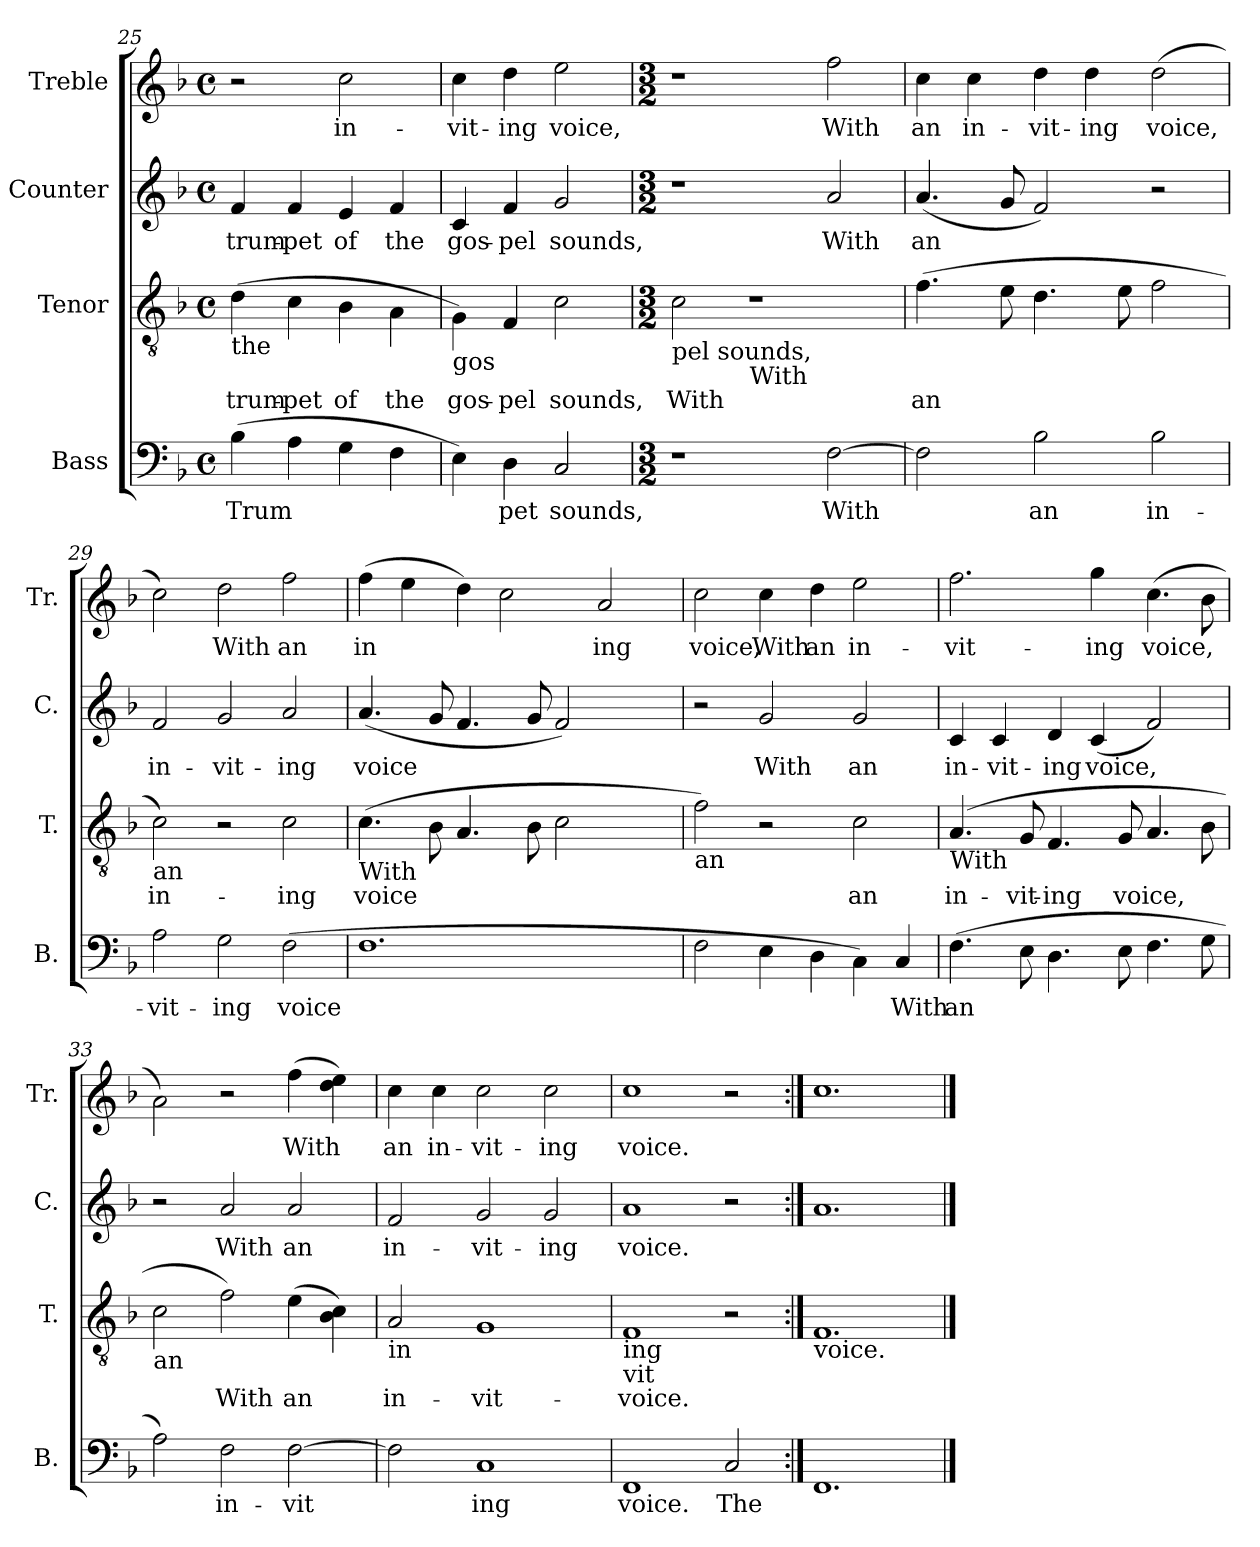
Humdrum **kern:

**kern	**text	**kern	**text	**kern	**text	**kern	**text
*part4	*part4	*part3	*part3	*part2	*part2	*part1	*part1
*staff4	*staff4	*staff3	*staff3	*staff2	*staff2	*staff1	*staff1
*I"Bass	*	*I"Tenor	*	*I"Counter	*	*I"Treble	*
*I'B.	*	*I'T.	*	*I'C.	*	*I'Tr.	*
!!LO:PB:g=z
*clefF4	*	*clefGv2	*	*clefG2	*	*clefG2	*
*k[b-]	*	*k[b-]	*	*k[b-]	*	*k[b-]	*
*F:	*	*F:	*	*F:	*	*F:	*
*M4/4	*	*M4/4	*	*M4/4	*	*M4/4	*
*met(c)	*	*met(c)	*	*met(c)	*	*met(c)	*
=25	=25	=25	=25	=25	=25	=25	=25
!	!	!LO:TX:b:t=the	!	!	!	!	!
!	!LO:LY:b	!	!LO:LY:a:rj	!	!LO:LY:b:rj	!	!
(>4B-\	Trum	(>4d\	trum-	4f/	trum-	2r	.
!	!LO:LY:b	!	!LO:LY:a:rj	!	!LO:LY:b:rj	!	!
4A\	.	4c\	-pet	4f/	-pet	.	.
!	!LO:LY:b	!	!LO:LY:a:rj	!	!LO:LY:b:rj	!	!LO:LY:b:rj
4G\	.	4B-\	of	4e/	of	2cc\	in-
!	!LO:LY:b	!	!LO:LY:a:rj	!	!LO:LY:b:rj	!	!
4F\	.	4A\	the	4f/	the	.	.
=26	=26	=26	=26	=26	=26	=26	=26
!	!	!LO:TX:b:t=gos	!	!	!	!	!
!	!LO:LY:b	!	!LO:LY:a:rj	!	!LO:LY:b:rj	!	!LO:LY:b:rj
4E\)	.	4G\)	gos-	4c/	gos-	4cc\	-vit-
!	!LO:LY:b	!	!LO:LY:a:rj	!	!LO:LY:b:rj	!	!LO:LY:b:rj
4D\	pet	4F/	-pel	4f/	-pel	4dd\	-ing
!	!LO:LY:b	!	!LO:LY:a:rj	!	!LO:LY:b:rj	!	!LO:LY:b:rj
2C/	sounds,	2c\	sounds,	2g/	sounds,	2ee\	voice,
=27	=27	=27	=27	=27	=27	=27	=27
*M3/2	*	*M3/2	*	*M3/2	*	*M3/2	*
!	!	!LO:TX:b:t=pel sounds,	!	!	!	!	!
!	!	!	!LO:LY:a:rj	!	!	!	!
1r	.	2c\	With	1r	.	1r	.
!	!	!LO:TX:b:t=With	!	!	!	!	!
.	.	1r	.	.	.	.	.
!	!LO:LY:b	!	!	!	!LO:LY:b:rj	!	!LO:LY:b:rj
[>2F\	With	.	.	2a/	With	2ff\	With
=28	=28	=28	=28	=28	=28	=28	=28
!	!LO:LY:b	!	!LO:LY:a:rj	!	!LO:LY:b:rj	!	!LO:LY:b:rj
2F\]	.	(>4.f\	an	(<4.a/	an	4cc\	an
!	!	!	!	!	!	!	!LO:LY:b:rj
.	.	.	.	.	.	4cc\	in-
!	!	!	!LO:LY:a:rj	!	!LO:LY:b:rj	!	!
.	.	8e\	.	8g/	.	.	.
!	!LO:LY:b	!	!LO:LY:a:rj	!	!LO:LY:b:rj	!	!LO:LY:b:rj
2B-\	an	4.d\	.	2f/)	.	4dd\	-vit-
!	!	!	!	!	!	!	!LO:LY:b:rj
.	.	.	.	.	.	4dd\	-ing
!	!	!	!LO:LY:a:rj	!	!	!	!
.	.	8e\	.	.	.	.	.
!	!LO:LY:b	!	!LO:LY:a:rj	!	!	!	!LO:LY:b:rj
2B-\	in-	2f\	.	2r	.	(>2dd\	voice,
=29	=29	=29	=29	=29	=29	=29	=29
!	!	!LO:TX:b:t=an	!	!	!	!	!
!	!LO:LY:b	!	!LO:LY:a:rj	!	!LO:LY:b:rj	!	!LO:LY:b:rj
2A\	-vit-	2c\)	in-	2f/	in-	2cc\)	.
!	!LO:LY:b	!	!	!	!LO:LY:b:rj	!	!LO:LY:b:rj
2G\	-ing	2r	.	2g/	-vit-	2dd\	With
!	!LO:LY:b	!	!LO:LY:a:rj	!	!LO:LY:b:rj	!	!LO:LY:b:rj
(>2F\	voice	2c\	-ing	2a/	-ing	2ff\	an
=30	=30	=30	=30	=30	=30	=30	=30
!	!	!LO:TX:b:t=With	!	!	!	!	!
!	!LO:LY:b	!	!LO:LY:a:rj	!	!LO:LY:b:rj	!	!LO:LY:b:rj
1.F	.	(>4.c\	voice	(<4.a/	voice	(>4ff\	in-
.	.	.	.	.	.	4ee>\	.
!	!	!	!LO:LY:a:rj	!	!LO:LY:b:rj	!	!
.	.	8B-\	.	8g/	.	.	.
!	!	!	!LO:LY:a:rj	!	!LO:LY:b:rj	!	!LO:LY:b:rj
.	.	4.A/	.	4.f/	.	4dd\)	--
.	.	.	.	.	.	2cc\	.
!	!	!	!LO:LY:a:rj	!	!LO:LY:b:rj	!	!
.	.	8B-\	.	8g/	.	.	.
!	!	!	!LO:LY:a:rj	!	!LO:LY:b:rj	!	!
.	.	2c\	.	2f/)	.	.	.
!	!	!	!	!	!	!	!LO:LY:b:rj
.	.	.	.	.	.	2a/	-ing
4ryy	.	4ryy	.	4ryy	.	.	.
!!LO:LB:g=z
=31	=31	=31	=31	=31	=31	=31	=31
!	!	!LO:TX:b:t=an	!	!	!	!	!
!	!LO:LY:b	!	!LO:LY:a:rj	!	!	!	!LO:LY:b:rj
2F\	.	2f\)	.	2r	.	2cc\	voice,
!	!LO:LY:b	!	!	!	!LO:LY:b:rj	!	!LO:LY:b:rj
4E\	.	2r	.	2g/	With	4cc\	With
!	!LO:LY:b	!	!	!	!	!	!LO:LY:b:rj
4D\	.	.	.	.	.	4dd\	an
!	!LO:LY:b	!	!LO:LY:a:rj	!	!LO:LY:b:rj	!	!LO:LY:b:rj
4C\)	.	2c\	an	2g/	an	2ee\	in-
!	!LO:LY:b	!	!	!	!	!	!
4C/	With	.	.	.	.	.	.
=32	=32	=32	=32	=32	=32	=32	=32
!	!	!LO:TX:b:t=With	!	!	!	!	!
!	!LO:LY:b	!	!LO:LY:a:rj	!	!LO:LY:b:rj	!	!LO:LY:b:rj
(>4.F\	an	(<4.A/	in-	4c/	in-	2.ff\	-vit-
!	!	!	!	!	!LO:LY:b:rj	!	!
.	.	.	.	4c/	-vit-	.	.
!	!LO:LY:b	!	!LO:LY:a:rj	!	!	!	!
8E\	.	8G/	-vit-	.	.	.	.
!	!LO:LY:b	!	!LO:LY:a:rj	!	!LO:LY:b:rj	!	!
4.D\	.	4.F/	-ing	4d/	-ing	.	.
!	!	!	!	!	!LO:LY:b:rj	!	!LO:LY:b:rj
.	.	.	.	(<4c/	voice,	4gg\	-ing
!	!LO:LY:b	!	!LO:LY:a:rj	!	!	!	!
8E\	.	8G/	voice,	.	.	.	.
!	!LO:LY:b	!	!LO:LY:a:rj	!	!LO:LY:b:rj	!	!LO:LY:b:rj
4.F\	.	4.A/	.	2f/)	.	(>4.cc\	voice,
!	!LO:LY:b	!	!LO:LY:a:rj	!	!	!	!LO:LY:b:rj
8G\	.	8B-\	.	.	.	8b-\	.
=33	=33	=33	=33	=33	=33	=33	=33
!	!	!LO:TX:b:t=an	!	!	!	!	!
!	!LO:LY:b	!	!LO:LY:a:rj	!	!	!	!LO:LY:b:rj
2A\)	.	2c\	.	2r	.	2a\)	.
!	!LO:LY:b	!	!LO:LY:a:rj	!	!LO:LY:b:rj	!	!
2F\	in-	2f\)	With	2a/	With	2r	.
!	!LO:LY:b	!	!LO:LY:a:rj	!	!LO:LY:b:rj	!	!LO:LY:b:rj
[>2F\	-vit-	(>4e\	an	2a/	an	(>4ff\	With
!	!	!	!LO:LY:a:rj	!	!	!	!LO:LY:b:rj
.	.	4c\> 4B-\>)	.	.	.	4ee\> 4dd\>)	.
=34	=34	=34	=34	=34	=34	=34	=34
!	!	!LO:TX:b:t=in	!	!	!	!	!
!	!LO:LY:b	!	!LO:LY:a:rj	!	!LO:LY:b:rj	!	!LO:LY:b:rj
2F\]	--	2A/	in-	2f/	in-	4cc\	an
!	!	!	!	!	!	!	!LO:LY:b:rj
.	.	.	.	.	.	4cc\	in-
!	!LO:LY:b	!	!LO:LY:a:rj	!	!LO:LY:b:rj	!	!LO:LY:b:rj
1C	-ing	1G	-vit-	2g/	-vit-	2cc\	-vit-
!	!	!	!	!	!LO:LY:b:rj	!	!LO:LY:b:rj
.	.	.	.	2g/	-ing	2cc\	-ing
=35	=35	=35	=35	=35	=35	=35	=35
!	!	!LO:TX:b:t=ing	!	!	!	!	!
!	!	!LO:TX:b:t=vit	!	!	!	!	!
!	!LO:LY:b	!	!LO:LY:a:rj	!	!LO:LY:b:rj	!	!LO:LY:b:rj
1FF	voice.	1F	-voice.	1a	voice.	1cc	voice.
!	!LO:LY:b	!	!	!	!	!	!
2C/	The	2r	.	2r	.	2r	.
=36:|!	=36:|!	=36:|!	=36:|!	=36:|!	=36:|!	=36:|!	=36:|!
!	!	!LO:TX:b:t=voice.	!	!	!	!	!
!	!LO:LY:b	!	!LO:LY:a:rj	!	!LO:LY:b:rj	!	!LO:LY:b:rj
1.FF	.	1.F	.	1.a	.	1.cc	.
==	==	==	==	==	==	==	==
*-	*-	*-	*-	*-	*-	*-	*-
